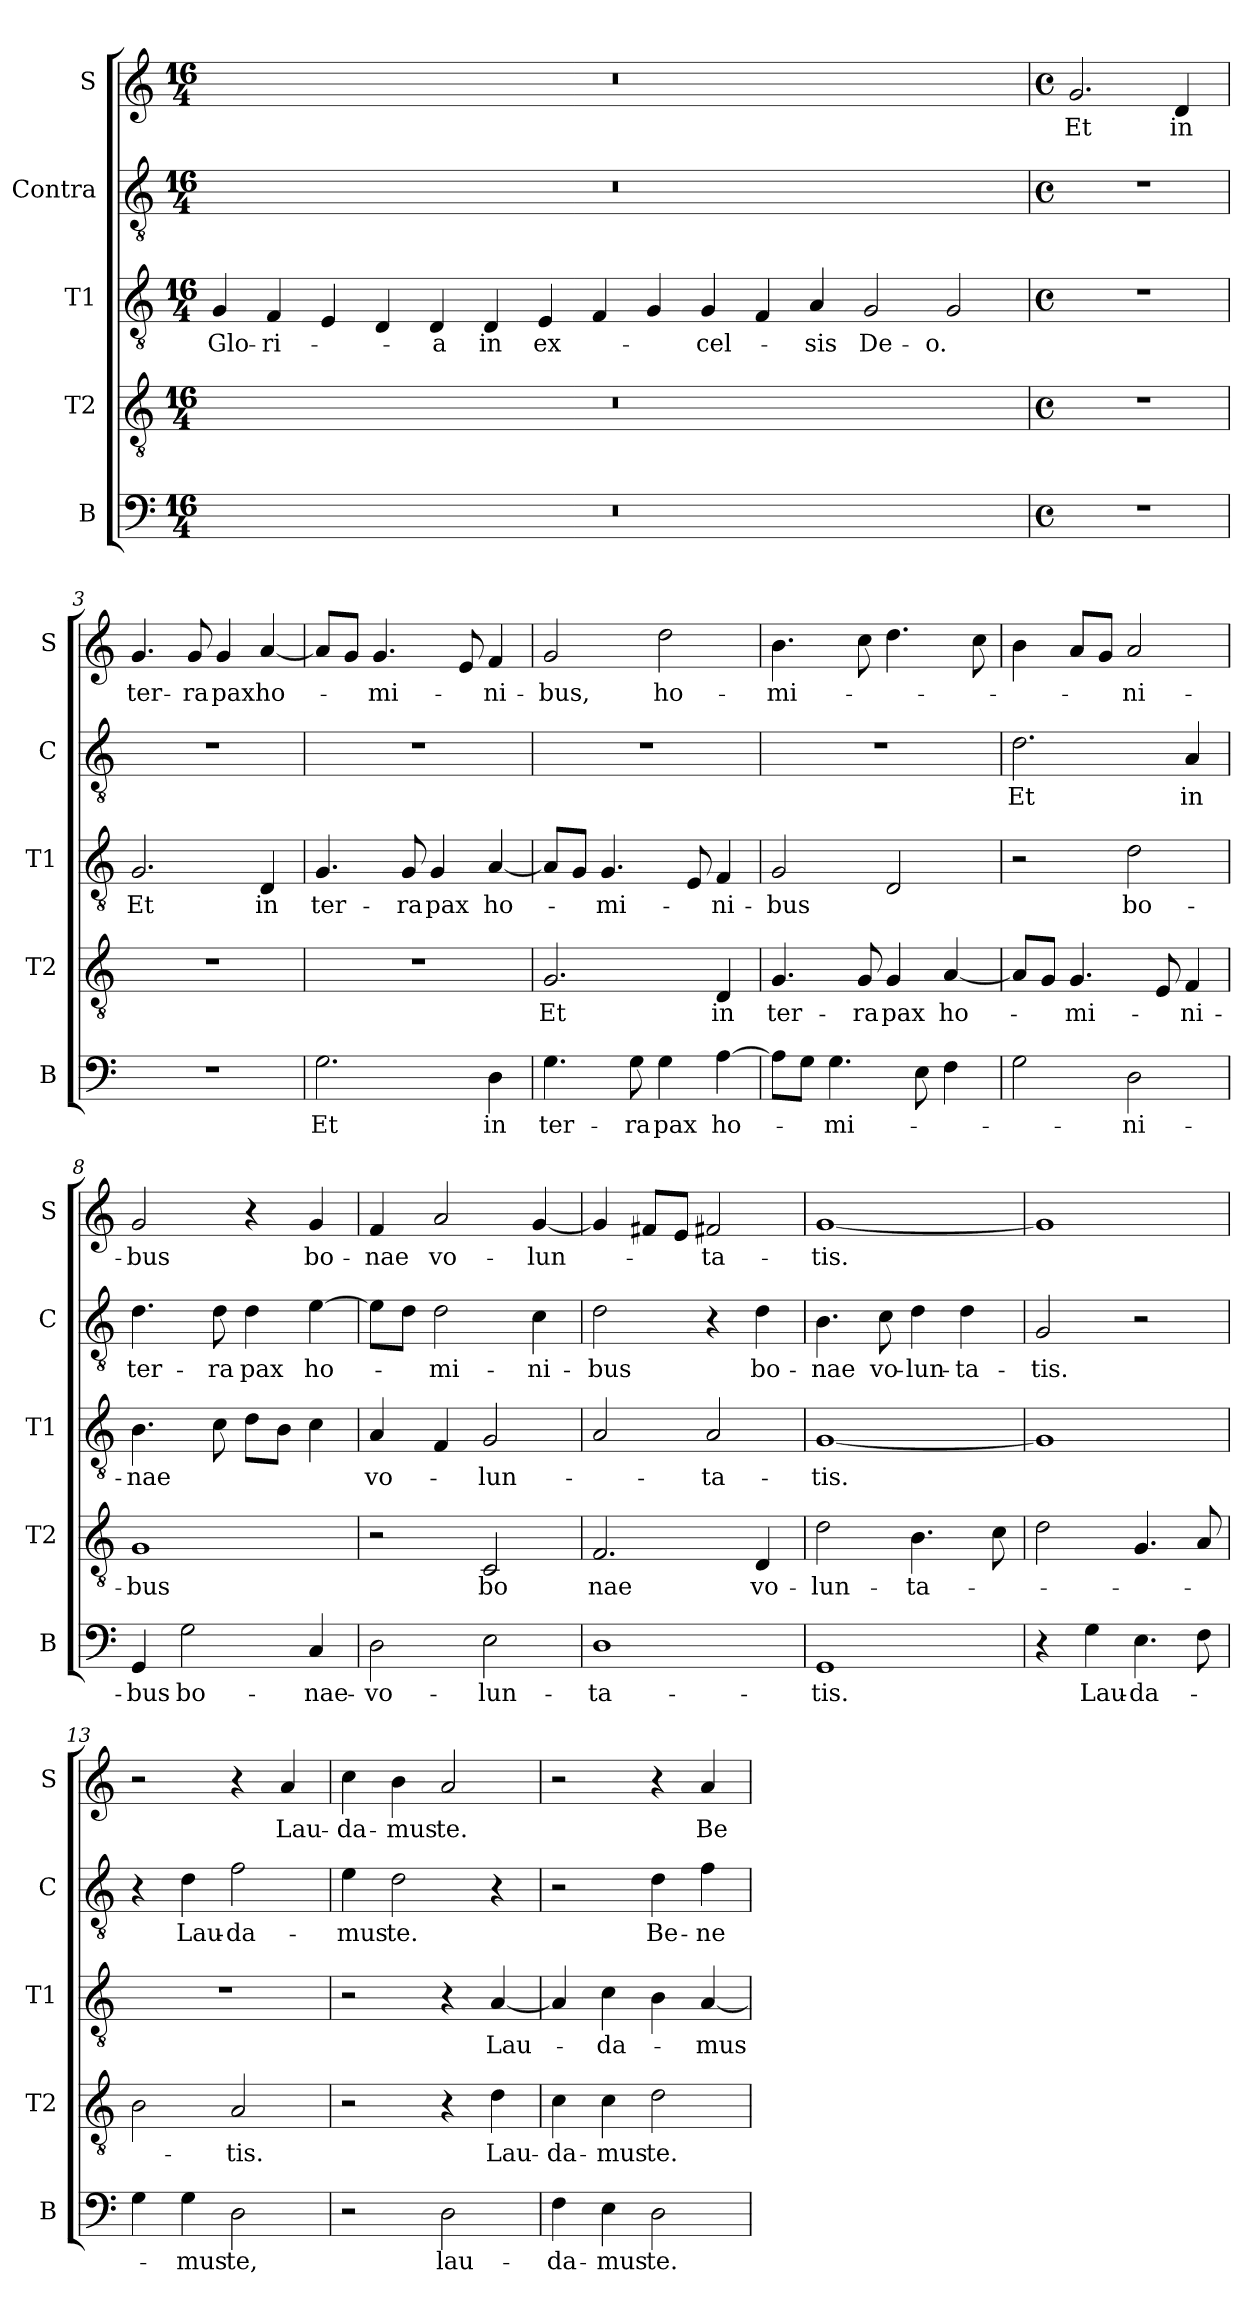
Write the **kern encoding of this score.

**kern	**text	**kern	**text	**kern	**text	**kern	**text	**kern	**text
*part5	*part5	*part4	*part4	*part3	*part3	*part2	*part2	*part1	*part1
*staff5	*staff5	*staff4	*staff4	*staff3	*staff3	*staff2	*staff2	*staff1	*staff1
*I"B	*	*I"T2	*	*I"T1	*	*I"Contra	*	*I"S	*
*I'B	*	*I'T2	*	*I'T1	*	*I'C	*	*I'S	*
*clefF4	*	*clefGv2	*	*clefGv2	*	*clefGv2	*	*clefG2	*
*k[]	*	*k[]	*	*k[]	*	*k[]	*	*k[]	*
*M16/4	*	*M16/4	*	*M16/4	*	*M16/4	*	*M16/4	*
=1	=1	=1	=1	=1	=1	=1	=1	=1	=1
00r	.	00r	.	4G	Glo-	00r	.	00r	.
.	.	.	.	4F	-ri-	.	.	.	.
.	.	.	.	4E	.	.	.	.	.
.	.	.	.	4D	.	.	.	.	.
.	.	.	.	4D	-a	.	.	.	.
.	.	.	.	4D	in	.	.	.	.
.	.	.	.	4E	ex-	.	.	.	.
.	.	.	.	4F	.	.	.	.	.
.	.	.	.	4G	.	.	.	.	.
.	.	.	.	4G	-cel-	.	.	.	.
.	.	.	.	4F	.	.	.	.	.
.	.	.	.	4A	-sis	.	.	.	.
.	.	.	.	2G	De-	.	.	.	.
.	.	.	.	2G	-o.	.	.	.	.
=2	=2	=2	=2	=2	=2	=2	=2	=2	=2
*M4/4	*	*M4/4	*	*M4/4	*	*M4/4	*	*M4/4	*
*met(c)	*	*met(c)	*	*met(c)	*	*met(c)	*	*met(c)	*
1r	.	1r	.	1r	.	1r	.	2.g/	Et
.	.	.	.	.	.	.	.	4d/	in
=3	=3	=3	=3	=3	=3	=3	=3	=3	=3
1r	.	1r	.	2.G/	Et	1r	.	4.g/	ter-
.	.	.	.	.	.	.	.	8g/	-ra
.	.	.	.	.	.	.	.	4g/	pax
.	.	.	.	4D/	in	.	.	[4a/	ho-
=4	=4	=4	=4	=4	=4	=4	=4	=4	=4
2.G\	Et	1r	.	4.G/	ter-	1r	.	8a/L]	.
.	.	.	.	.	.	.	.	8g/J	.
.	.	.	.	.	.	.	.	4.g/	-mi-
.	.	.	.	8G/	ra	.	.	.	.
.	.	.	.	4G/	pax	.	.	.	.
.	.	.	.	.	.	.	.	8e/	.
4D\	in	.	.	[4A/	ho-	.	.	4f/	-ni-
=5	=5	=5	=5	=5	=5	=5	=5	=5	=5
4.G\	ter-	2.G/	Et	8A/L]	.	1r	.	2g/	-bus,
.	.	.	.	8G/J	.	.	.	.	.
.	.	.	.	4.G/	-mi-	.	.	.	.
8G\	-ra	.	.	.	.	.	.	.	.
4G\	pax	.	.	.	.	.	.	2dd\	ho-
.	.	.	.	8E/	.	.	.	.	.
[4A\	ho-	4D/	in	4F/	-ni-	.	.	.	.
=6	=6	=6	=6	=6	=6	=6	=6	=6	=6
8A\L]	.	4.G/	ter-	2G/	-bus	1r	.	4.b\	-mi-
8G\J	.	.	.	.	.	.	.	.	.
4.G\	-mi-	.	.	.	.	.	.	.	.
.	.	8G/	-ra	.	.	.	.	8cc\	.
.	.	4G/	pax	2D/	.	.	.	4.dd\	.
8E\	.	.	.	.	.	.	.	.	.
4F\	.	[4A/	ho-	.	.	.	.	.	.
.	.	.	.	.	.	.	.	8cc\	.
=7	=7	=7	=7	=7	=7	=7	=7	=7	=7
2G\	.	8A/L]	.	2r	.	2.d\	Et	4b\	.
.	.	8G/J	.	.	.	.	.	.	.
.	.	4.G/	-mi-	.	.	.	.	8a/L	.
.	.	.	.	.	.	.	.	8g/J	.
2D\	-ni-	.	.	2d\	bo-	.	.	2a/	-ni-
.	.	8E/	.	.	.	.	.	.	.
.	.	4F/	-ni-	.	.	4A/	in	.	.
=8	=8	=8	=8	=8	=8	=8	=8	=8	=8
4GG/	-bus	1G	-bus	4.B\	-nae	4.d\	ter-	2g/	-bus
2G\	bo-	.	.	.	.	.	.	.	.
.	.	.	.	8c\	.	8d\	-ra	.	.
.	.	.	.	8d\L	.	4d\	pax	4r	.
.	.	.	.	8B\J	.	.	.	.	.
4C/	-nae-	.	.	4c\	.	[4e\	ho-	4g/	bo-
=9	=9	=9	=9	=9	=9	=9	=9	=9	=9
2D\	-vo-	2r	.	4A/	-vo-	8e\L]	.	4f/	-nae
.	.	.	.	.	.	8d\J	.	.	.
.	.	.	.	4F/	.	2d\	-mi-	2a/	vo-
2E\	-lun-	2C/	bo	2G/	-lun-	.	.	.	.
.	.	.	.	.	.	4c\	-ni-	[4g/	-lun-
=10	=10	=10	=10	=10	=10	=10	=10	=10	=10
1D	-ta-	2.F/	nae	2A/	.	2d\	-bus	4g/]	.
.	.	.	.	.	.	.	.	8f#X/L	.
.	.	.	.	.	.	.	.	8e/J	.
.	.	.	.	2A/	-ta-	4r	.	2f#X/	-ta-
.	.	4D/	vo-	.	.	4d\	bo-	.	.
=11	=11	=11	=11	=11	=11	=11	=11	=11	=11
1GG	-tis.	2d\	-lun-	[1G	-tis.	4.B\	-nae	[1g	-tis.
.	.	.	.	.	.	8c\	vo-	.	.
.	.	4.B\	-ta-	.	.	4d\	-lun-	.	.
.	.	.	.	.	.	4d\	-ta-	.	.
.	.	8c\	.	.	.	.	.	.	.
=12	=12	=12	=12	=12	=12	=12	=12	=12	=12
4r	.	2d\	.	1G]	.	2G/	-tis.	1g]	.
4G\	Lau-	.	.	.	.	.	.	.	.
4.E\	-da-	4.G/	.	.	.	2r	.	.	.
8F\	.	8A/	.	.	.	.	.	.	.
=13	=13	=13	=13	=13	=13	=13	=13	=13	=13
4G\	.	2B\	.	1r	.	4r	.	2r	.
4G\	-mus	.	.	.	.	4d\	Lau-	.	.
2D\	te,	2A/	-tis.	.	.	2f\	-da-	4r	.
.	.	.	.	.	.	.	.	4a/	Lau-
=14	=14	=14	=14	=14	=14	=14	=14	=14	=14
2r	.	2r	.	2r	.	4e\	-mus	4cc\	-da-
.	.	.	.	.	.	2d\	te.	4b\	-mus
2D\	lau-	4r	.	4r	.	.	.	2a/	te.
.	.	4d\	Lau-	[4A/	Lau-	4r	.	.	.
=15	=15	=15	=15	=15	=15	=15	=15	=15	=15
4F\	-da-	4c\	-da-	4A/]	.	2r	.	2r	.
4E\	-mus	4c\	-mus	4c\	-da-	.	.	.	.
2D\	te.	2d\	te.	4B\	.	4d\	Be-	4r	.
.	.	.	.	[4A/	-mus	4f\	-ne	4a/	Be-
=	=	=	=	=	=	=	=	=	=
*-	*-	*-	*-	*-	*-	*-	*-	*-	*-
